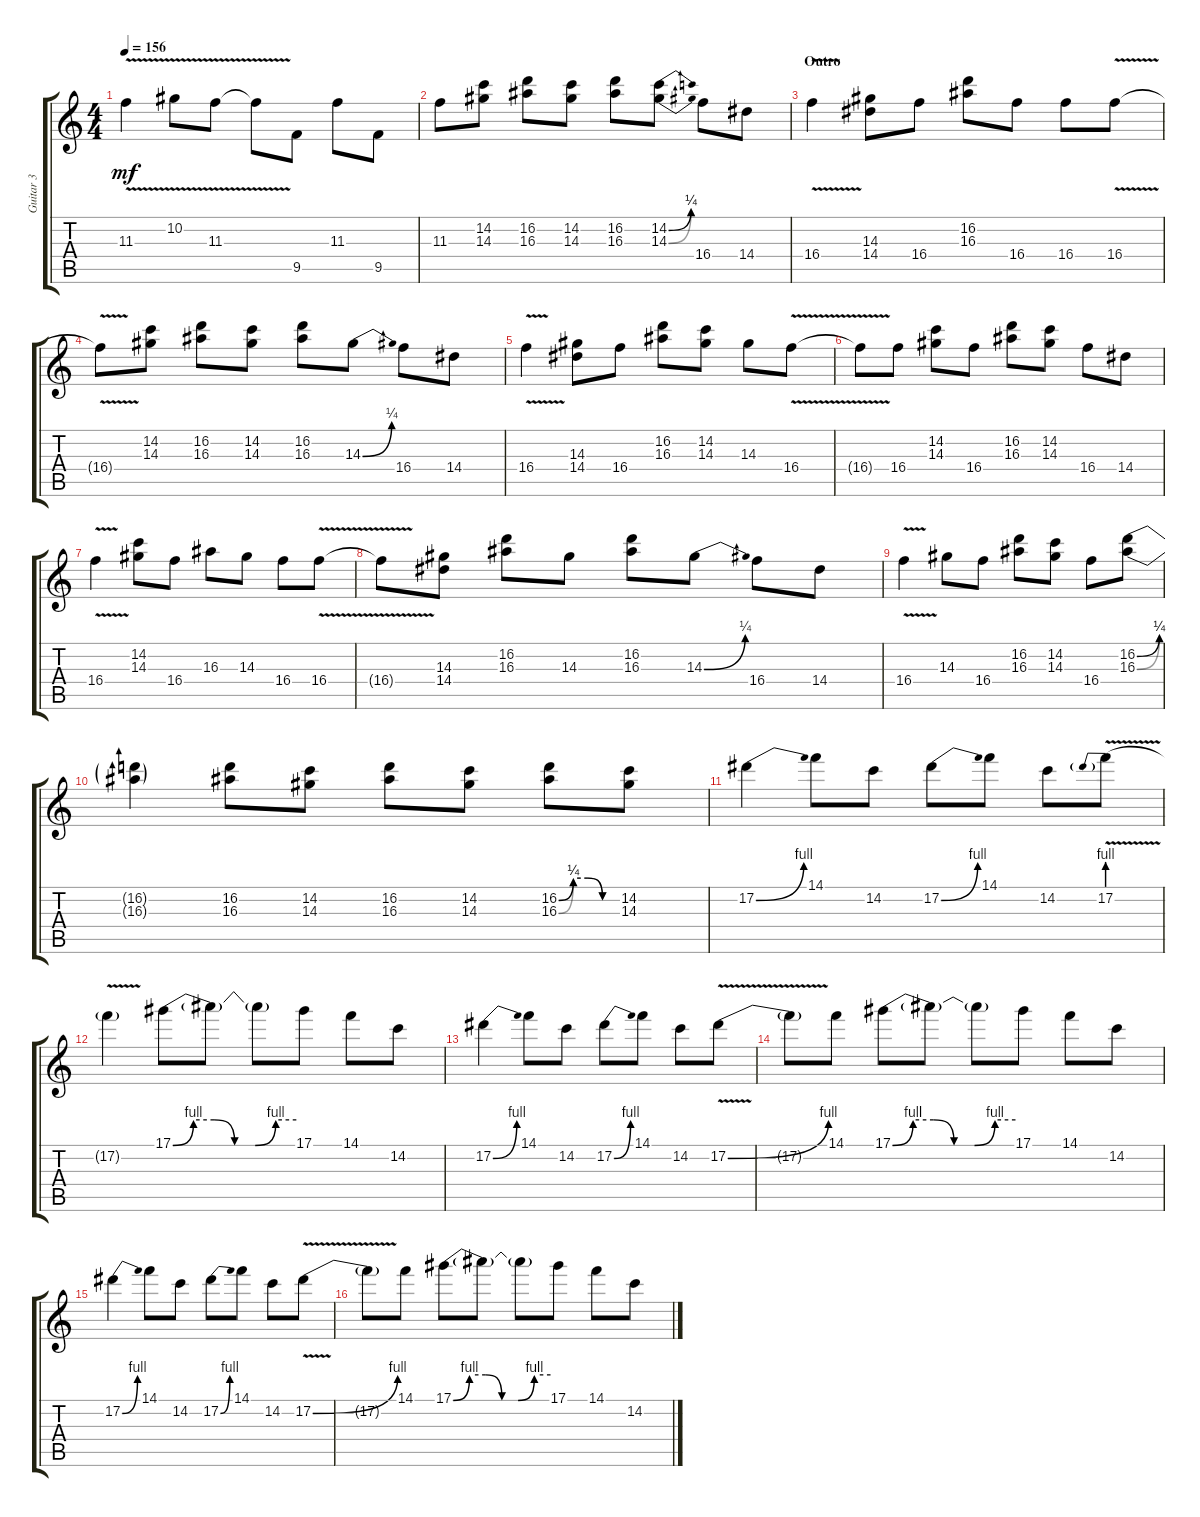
\track ("Guitar 3" "Guitar 3") {instrument distortionguitar}
\staff {score tabs}
\tuning (Eb4 Bb3 Gb3 Db3 Ab2 Eb2) {hide}
\ts (4 4)
\tempo 156
\clef g2
\ks c
11.3{v}.4{dy mf} 10.2{v}.8 11.3{v}.8 11.3{t}.8 9.5.8 11.3.8 9.5.8 |
11.3.8 (14.2 14.3).8 (16.2 16.3).8 (14.2 14.3).8 (16.2 16.3).8 (14.2{be (bend 0 0 60 1)} 14.3{be (bend 0 0 60 1)}).8 16.4.8 14.4.8 |
\section ("" "Outro")
16.4{v}.4 (14.3 14.4).8 16.4.8 (16.2 16.3).8 16.4.8 16.4.8 16.4{v}.8 |
16.4{t}.8 (14.2 14.3).8 (16.2 16.3).8 (14.2 14.3).8 (16.2 16.3).8 14.3{be (bend 0 0 60 1)}.8 16.4.8 14.4.8 |
16.4{v}.4 (14.3 14.4).8 16.4.8 (16.2 16.3).8 (14.2 14.3).8 14.3.8 16.4{v}.8 |
16.4{t}.8 16.4.8 (14.2 14.3).8 16.4.8 (16.2 16.3).8 (14.2 14.3).8 16.4.8 14.4.8 |
16.4{v}.4 (14.2 14.3).8 16.4.8 16.3.8 14.3.8 16.4.8 16.4{v}.8 |
16.4{t}.8 (14.3 14.4).8 (16.2 16.3).8 14.3.8 (16.2 16.3).8 14.3{be (bend 0 0 60 1)}.8 16.4.8 14.4.8 |
16.4{v}.4 14.3.8 16.4.8 (16.2 16.3).8 (14.2 14.3).8 16.4.8 (16.2{be (bend 0 0 60 1)} 16.3{be (bend 0 0 60 1)}).8 |
(16.2{t} 16.3{t}).4 (16.2 16.3).8 (14.2 14.3).8 (16.2 16.3).8 (14.2 14.3).8 (16.2{be (custom 0 0 15 1 30 1 45 0 60 0)} 16.3{be (custom 0 0 15 1 30 1 45 0 60 0)}).8 (14.2 14.3).8 |
17.2{be (bend 0 0 60 4)}.4 14.1.8 14.2.8 17.2{be (bend 0 0 60 4)}.8 14.1.8 14.2.8 17.2{be (prebend 0 4 60 4) v}.8 |
17.2{t}.4 17.1{be (custom 0 0 10 4 20 4 30 0 40 0 50 4 60 4)}.8 17.1{t}.8 17.1{t}.8 17.1.8 14.1.8 14.2.8 |
17.2{be (bend 0 0 60 4)}.4 14.1.8 14.2.8 17.2{be (bend 0 0 60 4)}.8 14.1.8 14.2.8 17.2{be (bend 0 0 60 4) v}.8 |
17.2{t}.8 14.1.8 17.1{be (custom 0 0 10 4 20 4 30 0 40 0 50 4 60 4)}.8 17.1{t}.8 17.1{t}.8 17.1.8 14.1.8 14.2.8 |
17.2{be (bend 0 0 60 4)}.4 14.1.8 14.2.8 17.2{be (bend 0 0 60 4)}.8 14.1.8 14.2.8 17.2{be (bend 0 0 60 4) v}.8 |
17.2{t}.8 14.1.8 17.1{be (custom 0 0 10 4 20 4 30 0 40 0 50 4 60 4)}.8 17.1{t}.8 17.1{t}.8 17.1.8 14.1.8 14.2.8
